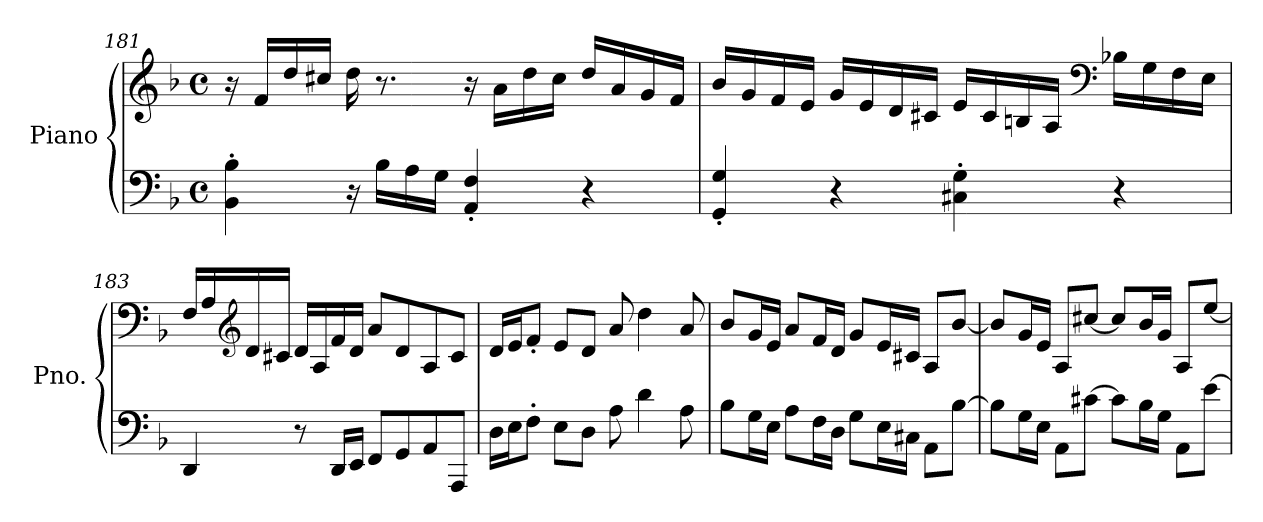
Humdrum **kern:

**kern	**kern
*part1	*part1
*staff2	*staff1
*I"Piano	*
*I'Pno.	*
*clefF4	*clefG2
*k[b-]	*k[b-]
*M4/4	*M4/4
*met(c)	*met(c)
=181	=181
4BB-\' 4B-\'	16r
.	16f/LL
.	16dd/
.	16cc#X/JJ
16r	16dd\
16B-\LL	8.r
16A\	.
16G\JJ	.
4AA/' 4F/'	16r
.	16a\LL
.	16dd\
.	16cc#\JJ
4r	16dd/LL
.	16a/
.	16g/
.	16f/JJ
=182	=182
4GG/' 4G/'	16b-/LL
.	16g/
.	16f/
.	16e/JJ
4r	16g/LL
.	16e/
.	16d/
.	16c#X/JJ
4C#X\' 4G\'	16e/LL
.	16c#/
.	16Bn/
.	16A/JJ
*	*clefF4
4r	16B-X\LL
.	16G\
.	16F\
.	16E\JJ
=183	=183
4DD/	16F/LL
.	16A/
*	*clefG2
.	16d/
.	16c#X/JJ
8r	16d/LL
.	16A/
16DD</LL	16f/
16EE/JJ	16d/JJ
8FF/L	8a/L
8GG/	8d/
8AA/	8A/
8AAA/J	8c#/J
=184	=184
16D\LL	16d/LL
16E\J	16e/J
8F'\J	8f'/J
8E\L	8e/L
8D\J	8d/J
8A\	8a/
4d\	4dd\
8A\	8a/
=185	=185
8B-\L	8b-/L
16G\L	16g/L
16E\JJ	16e/JJ
8A\L	8a/L
16F\L	16f/L
16D\JJ	16d/JJ
8G\L	8g/L
16E\L	16e/L
16C#X\JJ	16c#X/JJ
8AA\L	8A/L
[8B-\J	[8b-/J
=186	=186
8B-\L]	8b-/L]
16G\L	16g/L
16E\JJ	16e/JJ
8AA\L	8A/L
[8c#X\J	[8cc#X/J
8c#\L]	8cc#/L]
16B-\L	16b-/L
16G\JJ	16g/JJ
8AA\L	8A/L
[8e\J	[8ee/J
=	=
*-	*-
